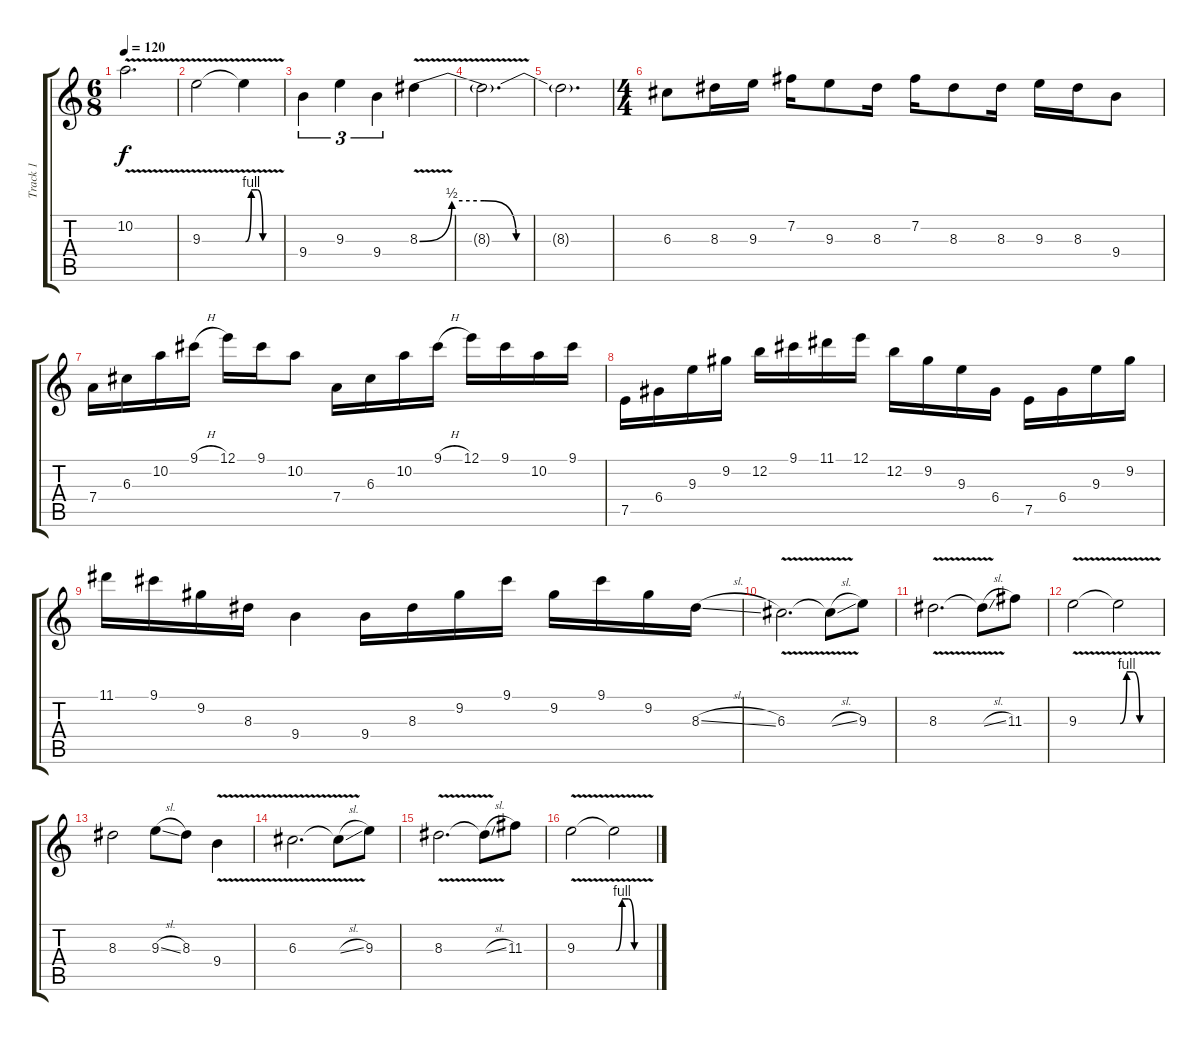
\track ("Track 1" "Track 1") {instrument distortionguitar}
\staff {score tabs}
\tuning (E4 B3 G3 D3 A2 E2) {hide}
\ts (6 8)
\tempo 120
\clef g2
\ks c
10.2{v}.2{d dy f} |
9.3{v}.2 9.3{be (custom 0 0 10 4 20 4 30 0 60 0) t}.4 |
9.4.4{tu (3 2)} 9.3.4{tu (3 2)} 9.4.4{tu (3 2)} 8.3{be (custom 0 0 10 2 20 2 30 0 60 0) v}.4 |
8.3{t}.2{d} |
8.3{t}.2{d} |
\ts (4 4)
6.3.8 8.3.16 9.3.16 7.2.16 9.3.8 8.3.16 7.2.16 8.3.8 8.3.16 9.3.16 8.3.16 9.4.8 |
7.4.16 6.3.16 10.2.16 9.1{h}.16 12.1.16 9.1.16 10.2.8 7.4.16 6.3.16 10.2.16 9.1{h}.16 12.1.16 9.1.16 10.2.16 9.1.16 |
7.5.16 6.4.16 9.3.16 9.2.16 12.2.16 9.1.16 11.1.16 12.1.16 12.2.16 9.2.16 9.3.16 6.4.16 7.5.16 6.4.16 9.3.16 9.2.16 |
11.1.16 9.1.16 9.2.16 8.3.16 9.4.4 9.4.16 8.3.16 9.2.16 9.1.16 9.2.16 9.1.16 9.2.16 8.3{sl}.16 |
6.3{v}.2{d} 6.3{sl t}.8 9.3.8 |
8.3{v}.2{d} 8.3{sl t}.8 11.3.8 |
9.3{v}.2 9.3{be (custom 0 0 10 4 20 4 30 0 60 0) t}.2 |
8.3.2 9.3{sl}.8 8.3.8 9.4{v}.4 |
6.3{v}.2{d} 6.3{sl t}.8 9.3.8 |
8.3{v}.2{d} 8.3{sl t}.8 11.3.8 |
9.3{v}.2 9.3{be (custom 0 0 10 4 20 4 30 0 60 0) t}.2
